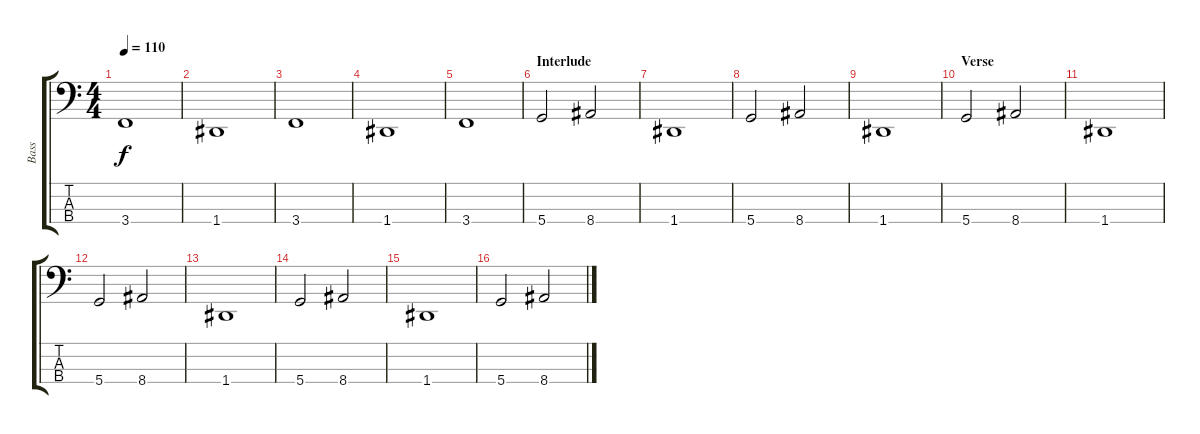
\track ("Bass" "Bass") {instrument electricbasspick}
\staff {score tabs}
\tuning (G2 D2 A1 D1) {hide}
\ts (4 4)
\tempo 110
\clef f4
\ks c
3.4.1{dy f} |
1.4.1 |
3.4.1 |
1.4.1 |
3.4.1 |
\section ("" "Interlude")
5.4.2 8.4.2 |
1.4.1 |
5.4.2 8.4.2 |
1.4.1 |
\section ("" "Verse")
5.4.2 8.4.2 |
1.4.1 |
5.4.2 8.4.2 |
1.4.1 |
5.4.2 8.4.2 |
1.4.1 |
5.4.2 8.4.2
